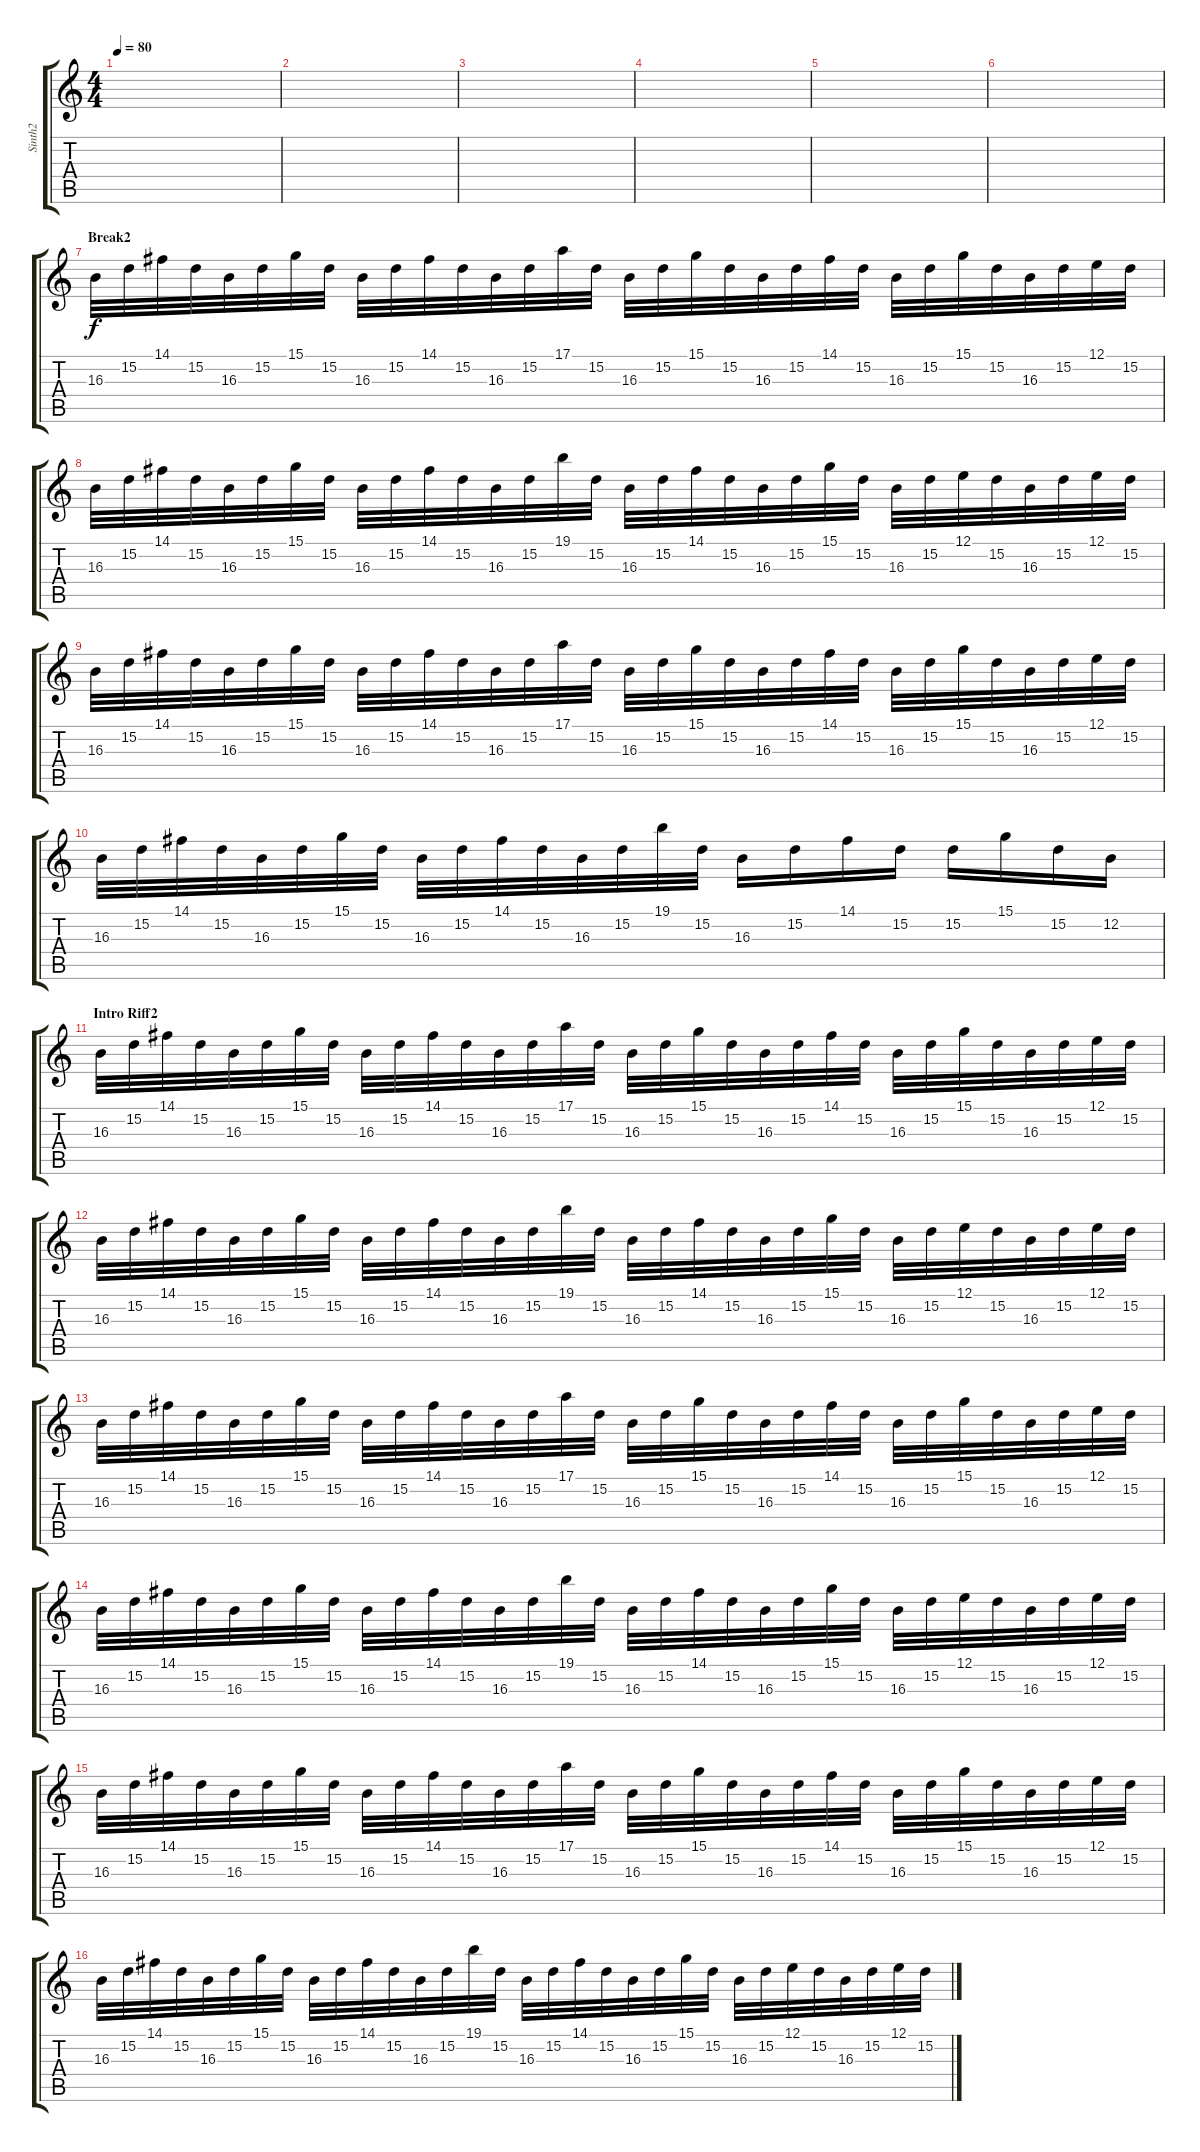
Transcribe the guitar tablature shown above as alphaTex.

\track ("Sinth2" "Sinth2") {instrument harpsichord}
\staff {score tabs}
\tuning (E4 B3 G3 D3 A2 E2) {hide}
\ts (4 4)
\tempo 80
\clef g2
\ks c
|
|
|
|
|
|
\section ("" "Break2")
16.3.32 15.2.32 14.1.32 15.2.32 16.3.32 15.2.32 15.1.32 15.2.32 16.3.32 15.2.32 14.1.32 15.2.32 16.3.32 15.2.32 17.1.32 15.2.32 16.3.32 15.2.32 15.1.32 15.2.32 16.3.32 15.2.32 14.1.32 15.2.32 16.3.32 15.2.32 15.1.32 15.2.32 16.3.32 15.2.32 12.1.32 15.2.32 |
16.3.32 15.2.32 14.1.32 15.2.32 16.3.32 15.2.32 15.1.32 15.2.32 16.3.32 15.2.32 14.1.32 15.2.32 16.3.32 15.2.32 19.1.32 15.2.32 16.3.32 15.2.32 14.1.32 15.2.32 16.3.32 15.2.32 15.1.32 15.2.32 16.3.32 15.2.32 12.1.32 15.2.32 16.3.32 15.2.32 12.1.32 15.2.32 |
16.3.32 15.2.32 14.1.32 15.2.32 16.3.32 15.2.32 15.1.32 15.2.32 16.3.32 15.2.32 14.1.32 15.2.32 16.3.32 15.2.32 17.1.32 15.2.32 16.3.32 15.2.32 15.1.32 15.2.32 16.3.32 15.2.32 14.1.32 15.2.32 16.3.32 15.2.32 15.1.32 15.2.32 16.3.32 15.2.32 12.1.32 15.2.32 |
16.3.32 15.2.32 14.1.32 15.2.32 16.3.32 15.2.32 15.1.32 15.2.32 16.3.32 15.2.32 14.1.32 15.2.32 16.3.32 15.2.32 19.1.32 15.2.32 16.3.16 15.2.16 14.1.16 15.2.16 15.2.16 15.1.16 15.2.16 12.2.16 |
\section ("" "Intro Riff2")
16.3.32 15.2.32 14.1.32 15.2.32 16.3.32 15.2.32 15.1.32 15.2.32 16.3.32 15.2.32 14.1.32 15.2.32 16.3.32 15.2.32 17.1.32 15.2.32 16.3.32 15.2.32 15.1.32 15.2.32 16.3.32 15.2.32 14.1.32 15.2.32 16.3.32 15.2.32 15.1.32 15.2.32 16.3.32 15.2.32 12.1.32 15.2.32 |
16.3.32 15.2.32 14.1.32 15.2.32 16.3.32 15.2.32 15.1.32 15.2.32 16.3.32 15.2.32 14.1.32 15.2.32 16.3.32 15.2.32 19.1.32 15.2.32 16.3.32 15.2.32 14.1.32 15.2.32 16.3.32 15.2.32 15.1.32 15.2.32 16.3.32 15.2.32 12.1.32 15.2.32 16.3.32 15.2.32 12.1.32 15.2.32 |
16.3.32 15.2.32 14.1.32 15.2.32 16.3.32 15.2.32 15.1.32 15.2.32 16.3.32 15.2.32 14.1.32 15.2.32 16.3.32 15.2.32 17.1.32 15.2.32 16.3.32 15.2.32 15.1.32 15.2.32 16.3.32 15.2.32 14.1.32 15.2.32 16.3.32 15.2.32 15.1.32 15.2.32 16.3.32 15.2.32 12.1.32 15.2.32 |
16.3.32 15.2.32 14.1.32 15.2.32 16.3.32 15.2.32 15.1.32 15.2.32 16.3.32 15.2.32 14.1.32 15.2.32 16.3.32 15.2.32 19.1.32 15.2.32 16.3.32 15.2.32 14.1.32 15.2.32 16.3.32 15.2.32 15.1.32 15.2.32 16.3.32 15.2.32 12.1.32 15.2.32 16.3.32 15.2.32 12.1.32 15.2.32 |
16.3.32 15.2.32 14.1.32 15.2.32 16.3.32 15.2.32 15.1.32 15.2.32 16.3.32 15.2.32 14.1.32 15.2.32 16.3.32 15.2.32 17.1.32 15.2.32 16.3.32 15.2.32 15.1.32 15.2.32 16.3.32 15.2.32 14.1.32 15.2.32 16.3.32 15.2.32 15.1.32 15.2.32 16.3.32 15.2.32 12.1.32 15.2.32 |
16.3.32 15.2.32 14.1.32 15.2.32 16.3.32 15.2.32 15.1.32 15.2.32 16.3.32 15.2.32 14.1.32 15.2.32 16.3.32 15.2.32 19.1.32 15.2.32 16.3.32 15.2.32 14.1.32 15.2.32 16.3.32 15.2.32 15.1.32 15.2.32 16.3.32 15.2.32 12.1.32 15.2.32 16.3.32 15.2.32 12.1.32 15.2.32
